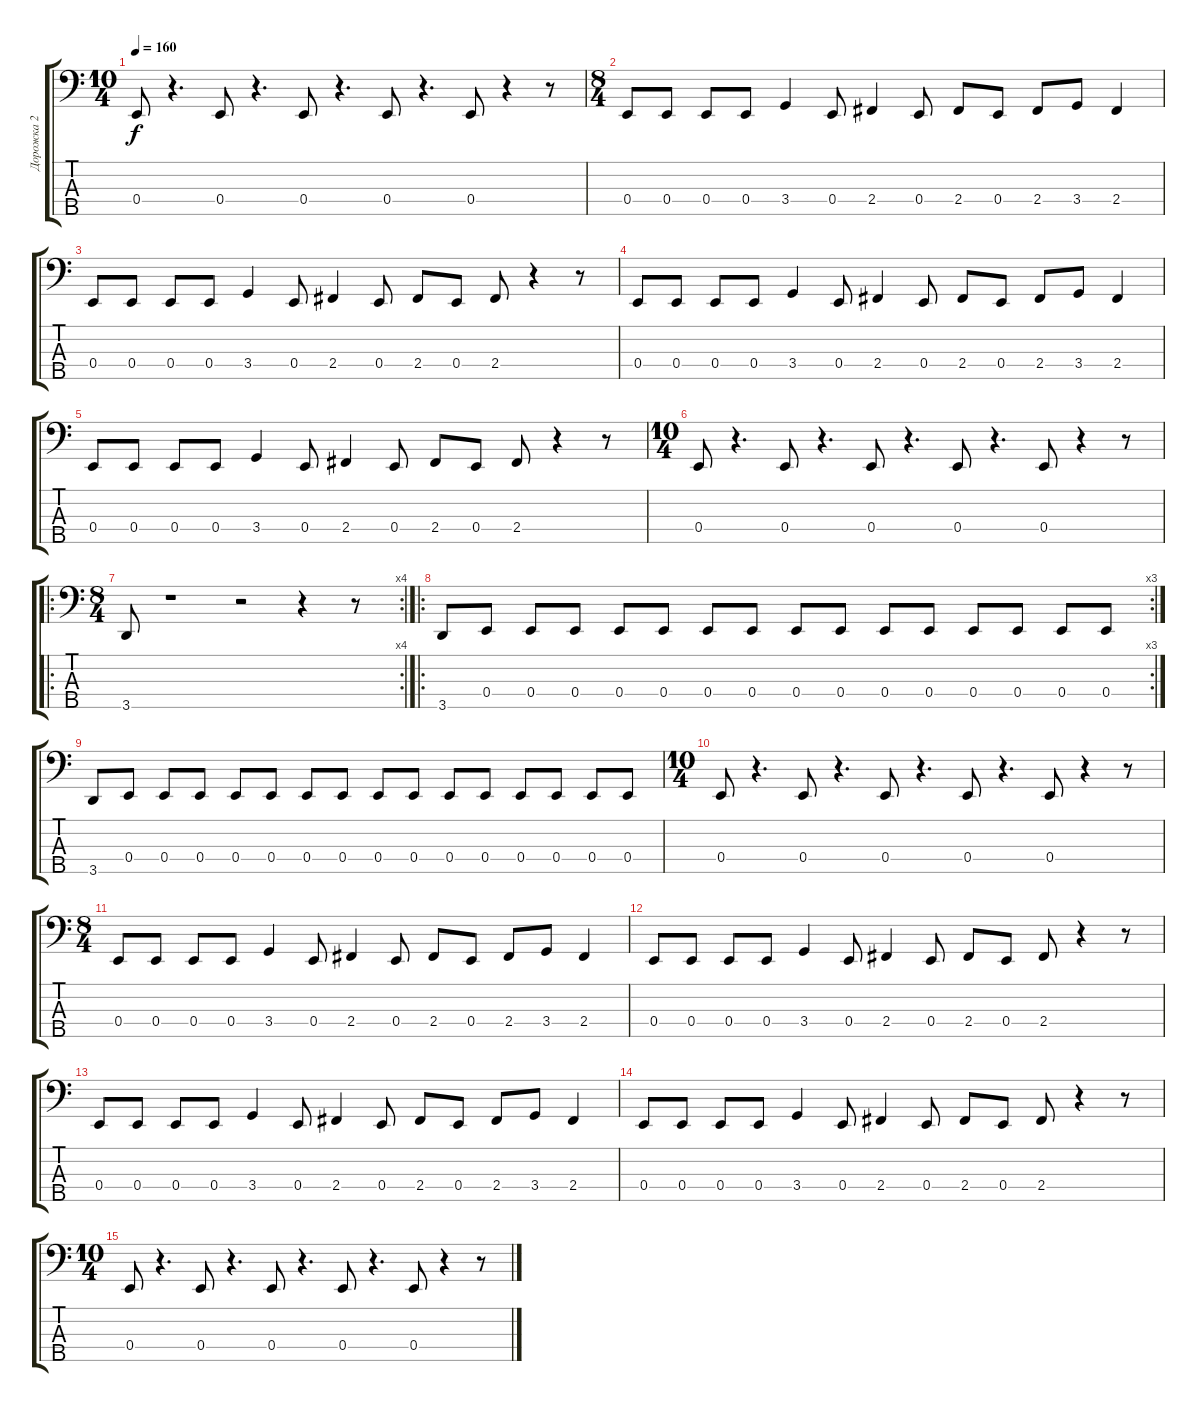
\track ("Дорожка 2" "Дорожка 2") {instrument electricbassfinger}
\staff {score tabs}
\tuning (G2 D2 A1 E1 B0) {hide}
\ts (10 4)
\tempo 160
\clef f4
\ks c
0.4.8{dy f instrument electricbassfinger} r.4{d} 0.4.8 r.4{d} 0.4.8 r.4{d} 0.4.8 r.4{d} 0.4.8 r.4 r.8 |
\ts (8 4)
0.4.8 0.4.8 0.4.8 0.4.8 3.4.4 0.4.8 2.4.4 0.4.8 2.4.8 0.4.8 2.4.8 3.4.8 2.4.4 |
0.4.8 0.4.8 0.4.8 0.4.8 3.4.4 0.4.8 2.4.4 0.4.8 2.4.8 0.4.8 2.4.8 r.4 r.8 |
0.4.8 0.4.8 0.4.8 0.4.8 3.4.4 0.4.8 2.4.4 0.4.8 2.4.8 0.4.8 2.4.8 3.4.8 2.4.4 |
0.4.8 0.4.8 0.4.8 0.4.8 3.4.4 0.4.8 2.4.4 0.4.8 2.4.8 0.4.8 2.4.8 r.4 r.8 |
\ts (10 4)
0.4.8 r.4{d} 0.4.8 r.4{d} 0.4.8 r.4{d} 0.4.8 r.4{d} 0.4.8 r.4 r.8 |
\ro
\rc 4
\ts (8 4)
3.5.8 r.1 r.2 r.4 r.8 |
\ro
\rc 3
3.5.8 0.4.8 0.4.8 0.4.8 0.4.8 0.4.8 0.4.8 0.4.8 0.4.8 0.4.8 0.4.8 0.4.8 0.4.8 0.4.8 0.4.8 0.4.8 |
3.5.8 0.4.8 0.4.8 0.4.8 0.4.8 0.4.8 0.4.8 0.4.8 0.4.8 0.4.8 0.4.8 0.4.8 0.4.8 0.4.8 0.4.8 0.4.8 |
\ts (10 4)
0.4.8 r.4{d} 0.4.8 r.4{d} 0.4.8 r.4{d} 0.4.8 r.4{d} 0.4.8 r.4 r.8 |
\ts (8 4)
0.4.8 0.4.8 0.4.8 0.4.8 3.4.4 0.4.8 2.4.4 0.4.8 2.4.8 0.4.8 2.4.8 3.4.8 2.4.4 |
0.4.8 0.4.8 0.4.8 0.4.8 3.4.4 0.4.8 2.4.4 0.4.8 2.4.8 0.4.8 2.4.8 r.4 r.8 |
0.4.8 0.4.8 0.4.8 0.4.8 3.4.4 0.4.8 2.4.4 0.4.8 2.4.8 0.4.8 2.4.8 3.4.8 2.4.4 |
0.4.8 0.4.8 0.4.8 0.4.8 3.4.4 0.4.8 2.4.4 0.4.8 2.4.8 0.4.8 2.4.8 r.4 r.8 |
\ts (10 4)
0.4.8 r.4{d} 0.4.8 r.4{d} 0.4.8 r.4{d} 0.4.8 r.4{d} 0.4.8 r.4 r.8
